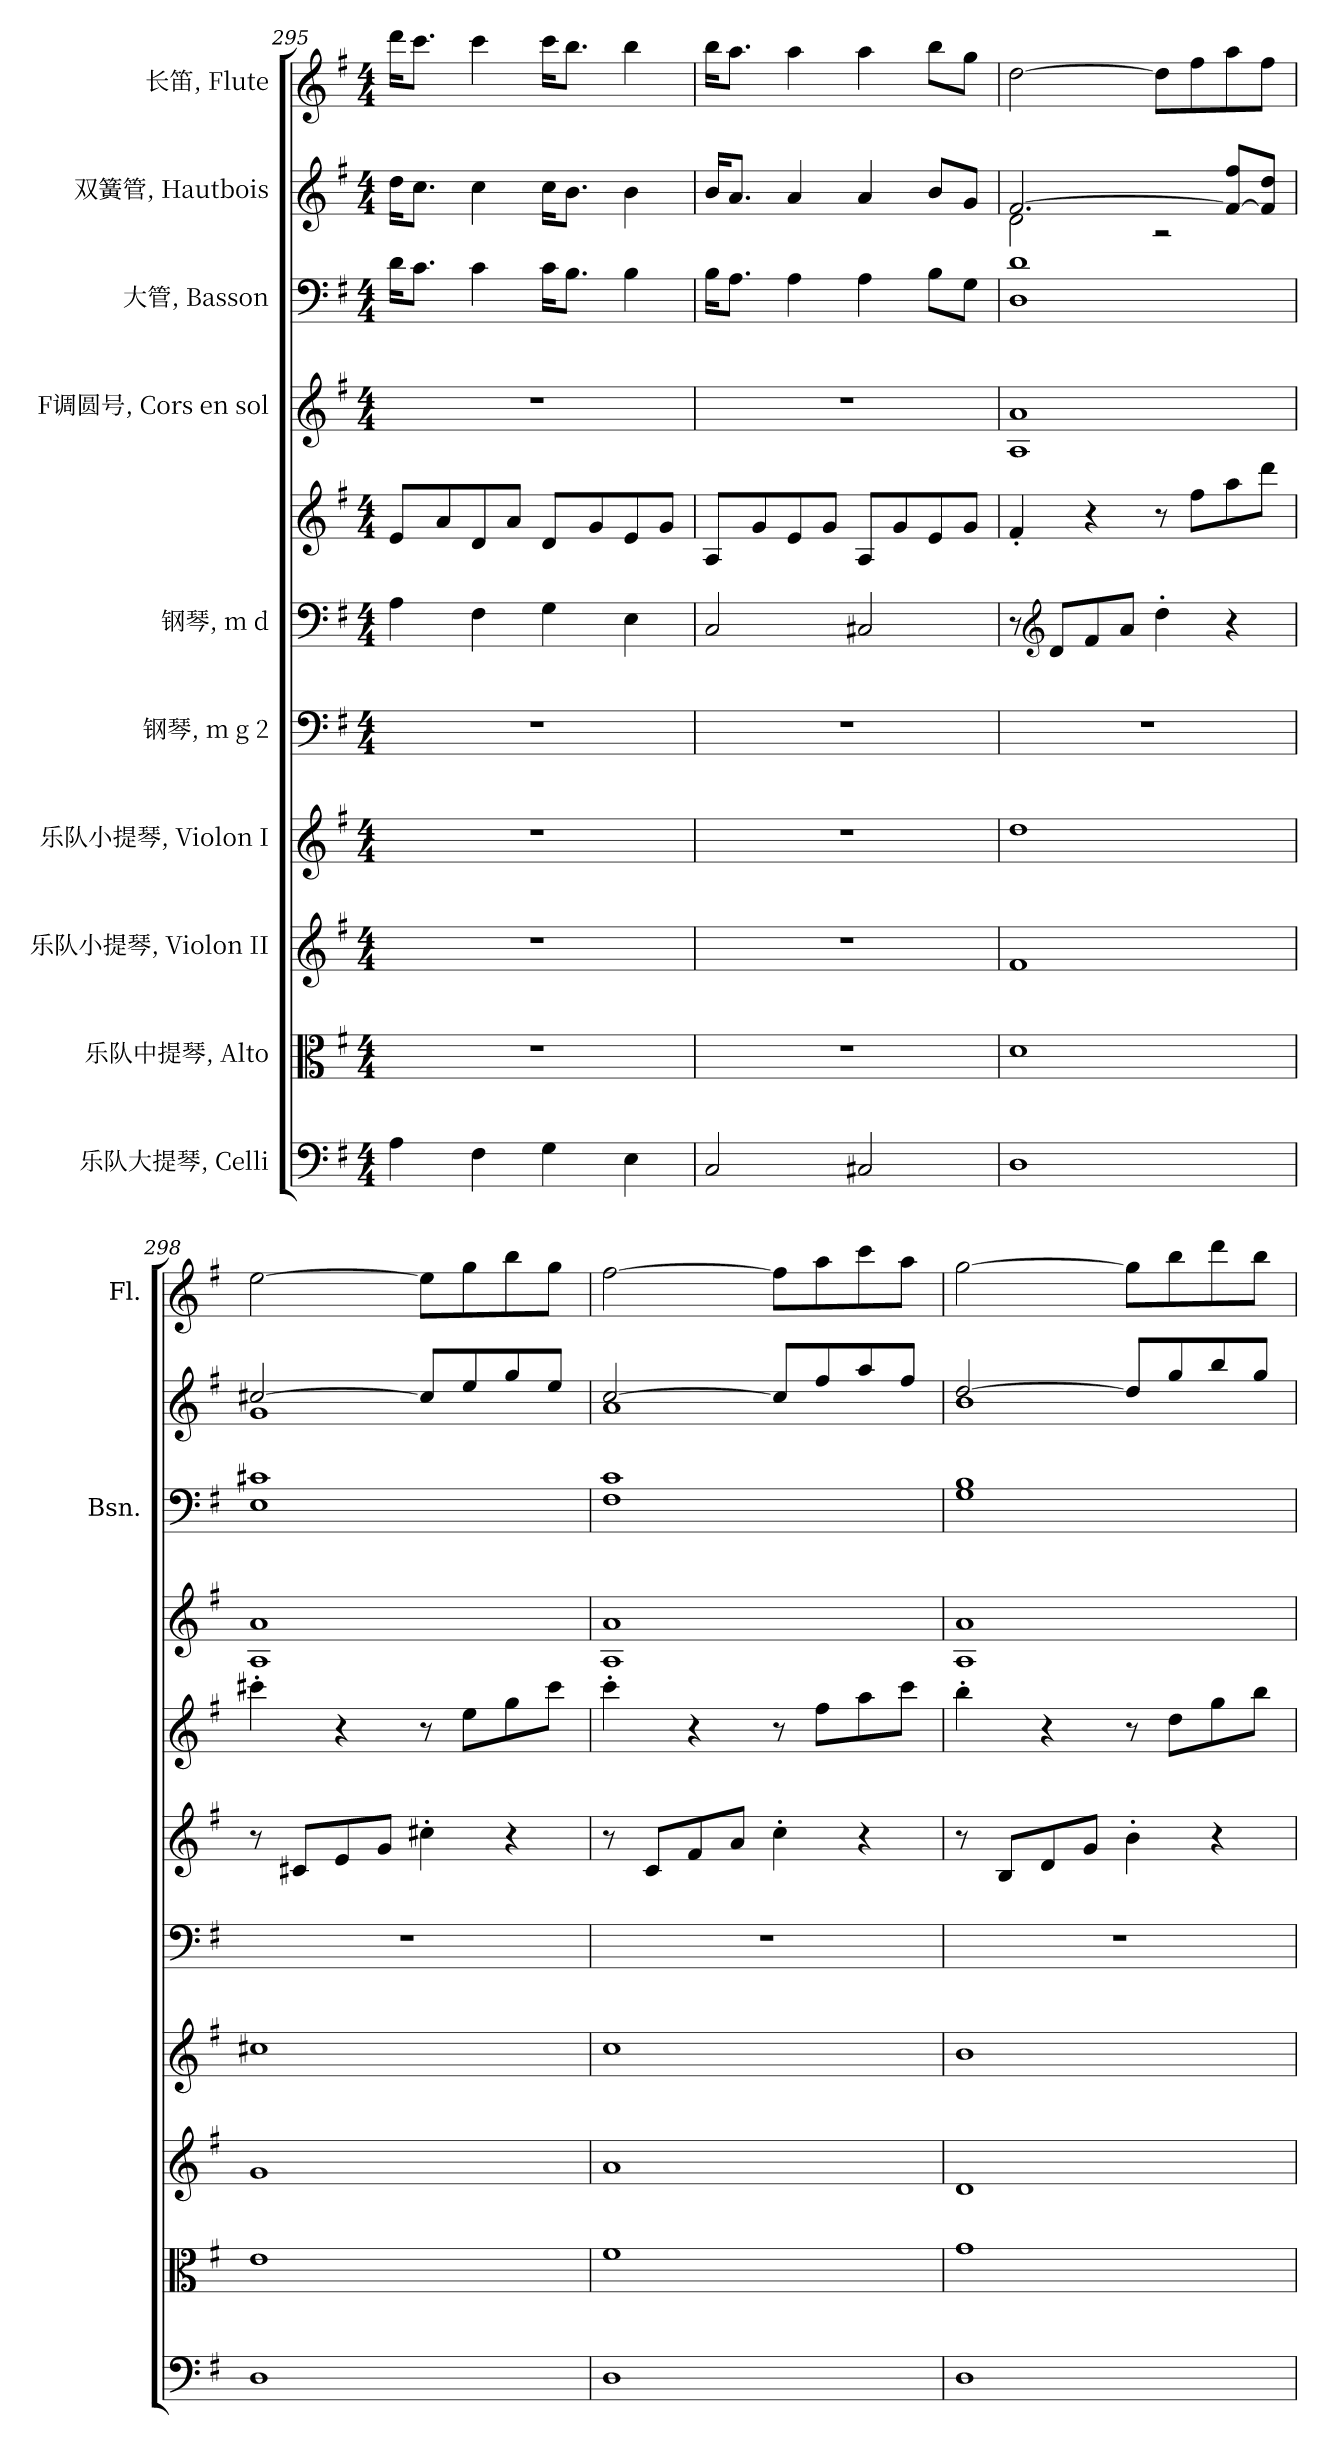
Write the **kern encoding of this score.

**kern	**kern	**kern	**kern	**kern	**kern	**kern	**kern	**kern	**kern	**kern
*part10	*part9	*part8	*part7	*part6	*part5	*part5	*part4	*part3	*part2	*part1
*staff11	*staff10	*staff9	*staff8	*staff7	*staff6	*staff5	*staff4	*staff3	*staff2	*staff1
*I"乐队大提琴, Celli	*I"乐队中提琴, Alto	*I"乐队小提琴, Violon II	*I"乐队小提琴, Violon I	*I"钢琴, m g 2	*I"钢琴, m d	*	*I"F调圆号, Cors en sol	*I"大管, Basson	*I"双簧管, Hautbois	*I"长笛, Flute
*	*	*	*	*	*	*	*	*I'Bsn.	*	*I'Fl.
*clefF4	*clefC3	*clefG2	*clefG2	*clefF4	*clefF4	*clefG2	*clefG2	*clefF4	*clefG2	*clefG2
*	*	*	*	*	*	*	*ITrd4c7	*	*	*
*k[f#]	*k[f#]	*k[f#]	*k[f#]	*k[f#]	*k[f#]	*k[f#]	*k[]	*k[f#]	*k[f#]	*k[f#]
*M4/4	*M4/4	*M4/4	*M4/4	*M4/4	*M4/4	*M4/4	*M4/4	*M4/4	*M4/4	*M4/4
=295	=295	=295	=295	=295	=295	=295	=295	=295	=295	=295
4A\	1r	1r	1r	1r	4A\	8e/L	1r	16d\KL	16dd\KL	16ddd\KL
.	.	.	.	.	.	.	.	8.c\J	8.cc\J	8.ccc\J
.	.	.	.	.	.	8a/	.	.	.	.
4F#\	.	.	.	.	4F#\	8d/	.	4c\	4cc\	4ccc\
.	.	.	.	.	.	8a/J	.	.	.	.
4G\	.	.	.	.	4G\	8d/L	.	16c\KL	16cc\KL	16ccc\KL
.	.	.	.	.	.	.	.	8.B\J	8.b\J	8.bb\J
.	.	.	.	.	.	8g/	.	.	.	.
4E\	.	.	.	.	4E\	8e/	.	4B\	4b\	4bb\
.	.	.	.	.	.	8g/J	.	.	.	.
=296	=296	=296	=296	=296	=296	=296	=296	=296	=296	=296
2C/	1r	1r	1r	1r	2C/	8A/L	1r	16B\KL	16b/KL	16bb\KL
.	.	.	.	.	.	.	.	8.A\J	8.a/J	8.aa\J
.	.	.	.	.	.	8g/	.	.	.	.
.	.	.	.	.	.	8e/	.	4A\	4a/	4aa\
.	.	.	.	.	.	8g/J	.	.	.	.
2C#X/	.	.	.	.	2C#X/	8A/L	.	4A\	4a/	4aa\
.	.	.	.	.	.	8g/	.	.	.	.
.	.	.	.	.	.	8e/	.	8B\L	8b/L	8bb\L
.	.	.	.	.	.	8g/J	.	8G\J	8g/J	8gg\J
!!LO:PB:g=z
=297	=297	=297	=297	=297	=297	=297	=297	=297	=297	=297
*	*	*	*	*	*	*	*	*	*^	*
1D	1d	1f#	1dd	1r	8r	4f#'/	1D 1d	1D 1d	[2.f#/	2d\	[2dd\
*	*	*	*	*	*clefG2	*	*	*	*	*	*
.	.	.	.	.	8d/L	.	.	.	.	.	.
.	.	.	.	.	8f#/	4r	.	.	.	.	.
.	.	.	.	.	8a/J	.	.	.	.	.	.
.	.	.	.	.	4dd'\	8r	.	.	.	2r	8dd\L]
.	.	.	.	.	.	8ff#\L	.	.	.	.	8ff#\
.	.	.	.	.	4r	8aa\	.	.	8f#/_ 8ff#/L	.	8aa\
.	.	.	.	.	.	8ddd\J	.	.	8f#/] 8dd/J	.	8ff#\J
=298	=298	=298	=298	=298	=298	=298	=298	=298	=298	=298	=298
1D	1e	1g	1cc#X	1r	8r	4ccc#X'\	1D 1d	1E 1c#X	[2cc#X/	1g	[2ee\
.	.	.	.	.	8c#X/L	.	.	.	.	.	.
.	.	.	.	.	8e/	4r	.	.	.	.	.
.	.	.	.	.	8g/J	.	.	.	.	.	.
.	.	.	.	.	4cc#X'\	8r	.	.	8cc#/L]	.	8ee\L]
.	.	.	.	.	.	8ee\L	.	.	8ee/	.	8gg\
.	.	.	.	.	4r	8gg\	.	.	8gg/	.	8bb\
.	.	.	.	.	.	8ccc#\J	.	.	8ee/J	.	8gg\J
=299	=299	=299	=299	=299	=299	=299	=299	=299	=299	=299	=299
1D	1f#	1a	1cc	1r	8r	4ccc'\	1D 1d	1F# 1c	[2cc/	1a	[2ff#\
.	.	.	.	.	8c/L	.	.	.	.	.	.
.	.	.	.	.	8f#/	4r	.	.	.	.	.
.	.	.	.	.	8a/J	.	.	.	.	.	.
.	.	.	.	.	4cc'\	8r	.	.	8cc/L]	.	8ff#\L]
.	.	.	.	.	.	8ff#\L	.	.	8ff#/	.	8aa\
.	.	.	.	.	4r	8aa\	.	.	8aa/	.	8ccc\
.	.	.	.	.	.	8ccc\J	.	.	8ff#/J	.	8aa\J
=300	=300	=300	=300	=300	=300	=300	=300	=300	=300	=300	=300
1D	1g	1d	1b	1r	8r	4bb'\	1D 1d	1G 1B	[2dd/	1b	[2gg\
.	.	.	.	.	8B/L	.	.	.	.	.	.
.	.	.	.	.	8d/	4r	.	.	.	.	.
.	.	.	.	.	8g/J	.	.	.	.	.	.
.	.	.	.	.	4b'\	8r	.	.	8dd/L]	.	8gg\L]
.	.	.	.	.	.	8dd\L	.	.	8gg/	.	8bb\
.	.	.	.	.	4r	8gg\	.	.	8bb/	.	8ddd\
.	.	.	.	.	.	8bb\J	.	.	8gg/J	.	8bb\J
*	*	*	*	*	*	*	*	*	*v	*v	*
=	=	=	=	=	=	=	=	=	=	=
*-	*-	*-	*-	*-	*-	*-	*-	*-	*-	*-
